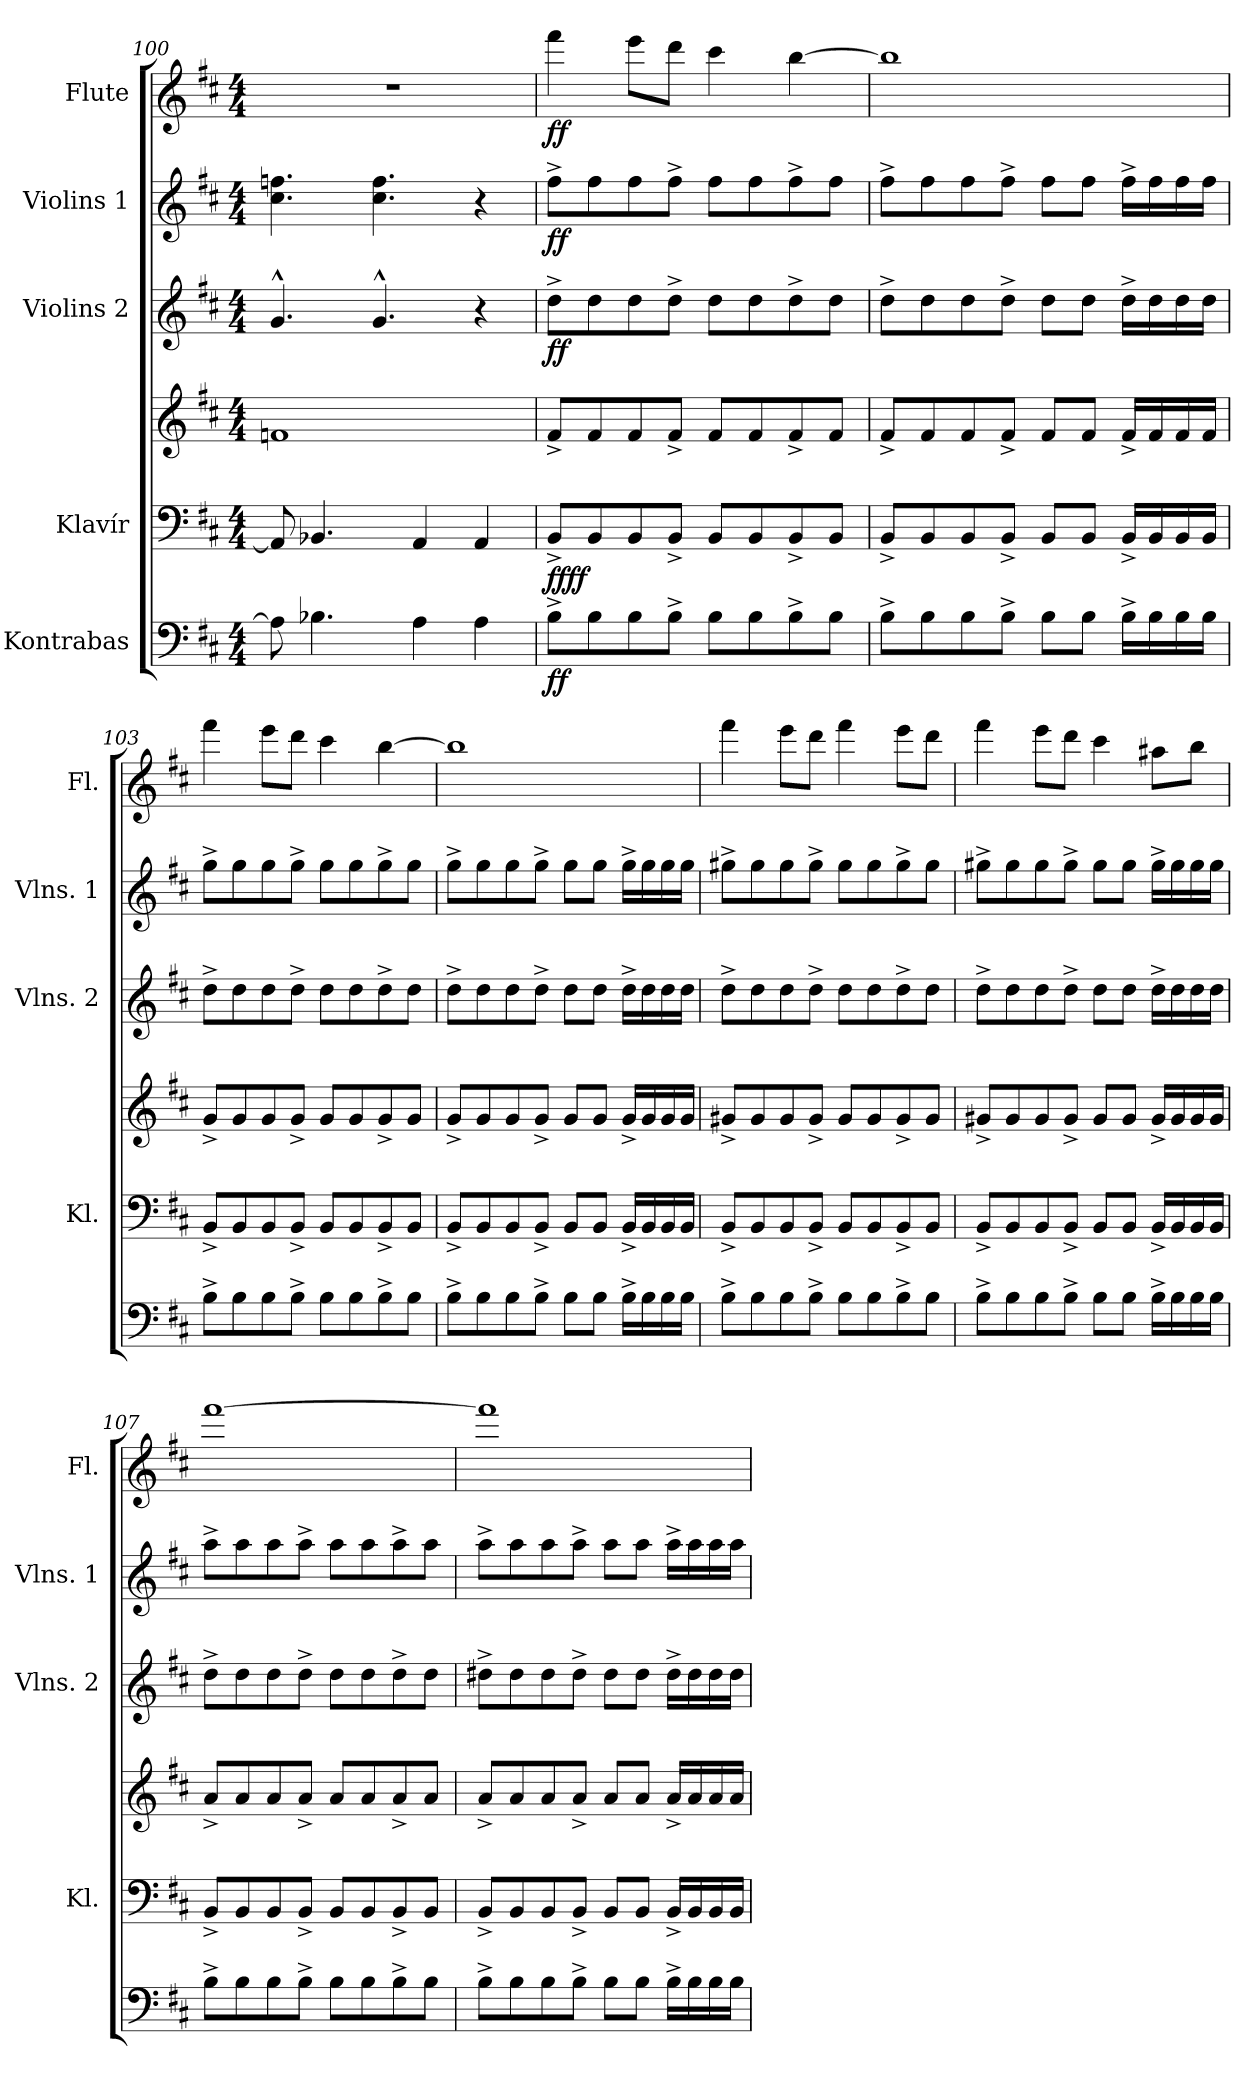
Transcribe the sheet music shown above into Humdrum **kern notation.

**kern	**dynam	**kern	**kern	**dynam	**kern	**dynam	**kern	**dynam	**kern	**dynam
*part5	*part5	*part4	*part4	*part4	*part3	*part3	*part2	*part2	*part1	*part1
*staff6	*staff6	*staff5	*staff4	*staff4/5	*staff3	*staff3	*staff2	*staff2	*staff1	*staff1
*I"Kontrabas	*	*I"Klavír	*	*	*I"Violins 2	*	*I"Violins 1	*	*I"Flute	*
*	*	*I'Kl.	*	*	*I'Vlns. 2	*	*I'Vlns. 1	*	*I'Fl.	*
*clefF4	*	*clefF4	*clefG2	*	*clefG2	*	*clefG2	*	*clefG2	*
*ITrd7c12	*	*	*	*	*	*	*	*	*	*
*k[f#c#]	*	*k[f#c#]	*k[f#c#]	*	*k[f#c#]	*	*k[f#c#]	*	*k[f#c#]	*
*M4/4	*	*M4/4	*M4/4	*	*M4/4	*	*M4/4	*	*M4/4	*
=100	=100	=100	=100	=100	=100	=100	=100	=100	=100	=100
8AA\]	.	8AA/]	1fn	.	4.g^^/	.	4.cc#\ 4.ffn\	.	1r	.
4.BB-X\	.	4.BB-X/	.	.	.	.	.	.	.	.
.	.	.	.	.	4.g^^/	.	4.cc#\ 4.ff\	.	.	.
4AA\	.	4AA/	.	.	.	.	.	.	.	.
4AA\	.	4AA/	.	.	4r	.	4r	.	.	.
=101	=101	=101	=101	=101	=101	=101	=101	=101	=101	=101
!	!LO:DY:b	!	!	!LO:DY:b=2	!	!	!	!	!	!
!	!	!	!	!LO:DY:n=1:b	!	!LO:DY:b	!	!LO:DY:b	!	!LO:DY:b
8BB^\L	ff	8BB^/L	8f#^/L	ff ff	8dd^\L	ff	8ff#^\L	ff	4fff#\	ff
8BB\	.	8BB/	8f#/	.	8dd\	.	8ff#\	.	.	.
8BB\	.	8BB/	8f#/	.	8dd\	.	8ff#\	.	8eee\L	.
8BB^\J	.	8BB^/J	8f#^/J	.	8dd^\J	.	8ff#^\J	.	8ddd\J	.
8BB\L	.	8BB/L	8f#/L	.	8dd\L	.	8ff#\L	.	4ccc#\	.
8BB\	.	8BB/	8f#/	.	8dd\	.	8ff#\	.	.	.
8BB^\	.	8BB^/	8f#^/	.	8dd^\	.	8ff#^\	.	[4bb\	.
8BB\J	.	8BB/J	8f#/J	.	8dd\J	.	8ff#\J	.	.	.
=102	=102	=102	=102	=102	=102	=102	=102	=102	=102	=102
8BB^\L	.	8BB^/L	8f#^/L	.	8dd^\L	.	8ff#^\L	.	1bb]	.
8BB\	.	8BB/	8f#/	.	8dd\	.	8ff#\	.	.	.
8BB\	.	8BB/	8f#/	.	8dd\	.	8ff#\	.	.	.
8BB^\J	.	8BB^/J	8f#^/J	.	8dd^\J	.	8ff#^\J	.	.	.
8BB\L	.	8BB/L	8f#/L	.	8dd\L	.	8ff#\L	.	.	.
8BB\J	.	8BB/J	8f#/J	.	8dd\J	.	8ff#\J	.	.	.
16BB^\LL	.	16BB^/LL	16f#^/LL	.	16dd^\LL	.	16ff#^\LL	.	.	.
16BB\	.	16BB/	16f#/	.	16dd\	.	16ff#\	.	.	.
16BB\	.	16BB/	16f#/	.	16dd\	.	16ff#\	.	.	.
16BB\JJ	.	16BB/JJ	16f#/JJ	.	16dd\JJ	.	16ff#\JJ	.	.	.
=103	=103	=103	=103	=103	=103	=103	=103	=103	=103	=103
8BB^\L	.	8BB^/L	8g^/L	.	8dd^\L	.	8gg^\L	.	4fff#\	.
8BB\	.	8BB/	8g/	.	8dd\	.	8gg\	.	.	.
8BB\	.	8BB/	8g/	.	8dd\	.	8gg\	.	8eee\L	.
8BB^\J	.	8BB^/J	8g^/J	.	8dd^\J	.	8gg^\J	.	8ddd\J	.
8BB\L	.	8BB/L	8g/L	.	8dd\L	.	8gg\L	.	4ccc#\	.
8BB\	.	8BB/	8g/	.	8dd\	.	8gg\	.	.	.
8BB^\	.	8BB^/	8g^/	.	8dd^\	.	8gg^\	.	[4bb\	.
8BB\J	.	8BB/J	8g/J	.	8dd\J	.	8gg\J	.	.	.
=104	=104	=104	=104	=104	=104	=104	=104	=104	=104	=104
8BB^\L	.	8BB^/L	8g^/L	.	8dd^\L	.	8gg^\L	.	1bb]	.
8BB\	.	8BB/	8g/	.	8dd\	.	8gg\	.	.	.
8BB\	.	8BB/	8g/	.	8dd\	.	8gg\	.	.	.
8BB^\J	.	8BB^/J	8g^/J	.	8dd^\J	.	8gg^\J	.	.	.
8BB\L	.	8BB/L	8g/L	.	8dd\L	.	8gg\L	.	.	.
8BB\J	.	8BB/J	8g/J	.	8dd\J	.	8gg\J	.	.	.
16BB^\LL	.	16BB^/LL	16g^/LL	.	16dd^\LL	.	16gg^\LL	.	.	.
16BB\	.	16BB/	16g/	.	16dd\	.	16gg\	.	.	.
16BB\	.	16BB/	16g/	.	16dd\	.	16gg\	.	.	.
16BB\JJ	.	16BB/JJ	16g/JJ	.	16dd\JJ	.	16gg\JJ	.	.	.
=105	=105	=105	=105	=105	=105	=105	=105	=105	=105	=105
8BB^\L	.	8BB^/L	8g#X^/L	.	8dd^\L	.	8gg#X^\L	.	4fff#\	.
8BB\	.	8BB/	8g#/	.	8dd\	.	8gg#\	.	.	.
8BB\	.	8BB/	8g#/	.	8dd\	.	8gg#\	.	8eee\L	.
8BB^\J	.	8BB^/J	8g#^/J	.	8dd^\J	.	8gg#^\J	.	8ddd\J	.
8BB\L	.	8BB/L	8g#/L	.	8dd\L	.	8gg#\L	.	4fff#\	.
8BB\	.	8BB/	8g#/	.	8dd\	.	8gg#\	.	.	.
8BB^\	.	8BB^/	8g#^/	.	8dd^\	.	8gg#^\	.	8eee\L	.
8BB\J	.	8BB/J	8g#/J	.	8dd\J	.	8gg#\J	.	8ddd\J	.
!!LO:LB:g=z
=106	=106	=106	=106	=106	=106	=106	=106	=106	=106	=106
8BB^\L	.	8BB^/L	8g#X^/L	.	8dd^\L	.	8gg#X^\L	.	4fff#\	.
8BB\	.	8BB/	8g#/	.	8dd\	.	8gg#\	.	.	.
8BB\	.	8BB/	8g#/	.	8dd\	.	8gg#\	.	8eee\L	.
8BB^\J	.	8BB^/J	8g#^/J	.	8dd^\J	.	8gg#^\J	.	8ddd\J	.
8BB\L	.	8BB/L	8g#/L	.	8dd\L	.	8gg#\L	.	4ccc#\	.
8BB\J	.	8BB/J	8g#/J	.	8dd\J	.	8gg#\J	.	.	.
16BB^\LL	.	16BB^/LL	16g#^/LL	.	16dd^\LL	.	16gg#^\LL	.	8aa#X\L	.
16BB\	.	16BB/	16g#/	.	16dd\	.	16gg#\	.	.	.
16BB\	.	16BB/	16g#/	.	16dd\	.	16gg#\	.	8bb\J	.
16BB\JJ	.	16BB/JJ	16g#/JJ	.	16dd\JJ	.	16gg#\JJ	.	.	.
=107	=107	=107	=107	=107	=107	=107	=107	=107	=107	=107
8BB^\L	.	8BB^/L	8a^/L	.	8dd^\L	.	8aa^\L	.	[1fff#	.
8BB\	.	8BB/	8a/	.	8dd\	.	8aa\	.	.	.
8BB\	.	8BB/	8a/	.	8dd\	.	8aa\	.	.	.
8BB^\J	.	8BB^/J	8a^/J	.	8dd^\J	.	8aa^\J	.	.	.
8BB\L	.	8BB/L	8a/L	.	8dd\L	.	8aa\L	.	.	.
8BB\	.	8BB/	8a/	.	8dd\	.	8aa\	.	.	.
8BB^\	.	8BB^/	8a^/	.	8dd^\	.	8aa^\	.	.	.
8BB\J	.	8BB/J	8a/J	.	8dd\J	.	8aa\J	.	.	.
=108	=108	=108	=108	=108	=108	=108	=108	=108	=108	=108
8BB^\L	.	8BB^/L	8a^/L	.	8dd#X^\L	.	8aa^\L	.	1fff#]	.
8BB\	.	8BB/	8a/	.	8dd#\	.	8aa\	.	.	.
8BB\	.	8BB/	8a/	.	8dd#\	.	8aa\	.	.	.
8BB^\J	.	8BB^/J	8a^/J	.	8dd#^\J	.	8aa^\J	.	.	.
8BB\L	.	8BB/L	8a/L	.	8dd#\L	.	8aa\L	.	.	.
8BB\J	.	8BB/J	8a/J	.	8dd#\J	.	8aa\J	.	.	.
16BB^\LL	.	16BB^/LL	16a^/LL	.	16dd#^\LL	.	16aa^\LL	.	.	.
16BB\	.	16BB/	16a/	.	16dd#\	.	16aa\	.	.	.
16BB\	.	16BB/	16a/	.	16dd#\	.	16aa\	.	.	.
16BB\JJ	.	16BB/JJ	16a/JJ	.	16dd#\JJ	.	16aa\JJ	.	.	.
=	=	=	=	=	=	=	=	=	=	=
*-	*-	*-	*-	*-	*-	*-	*-	*-	*-	*-
